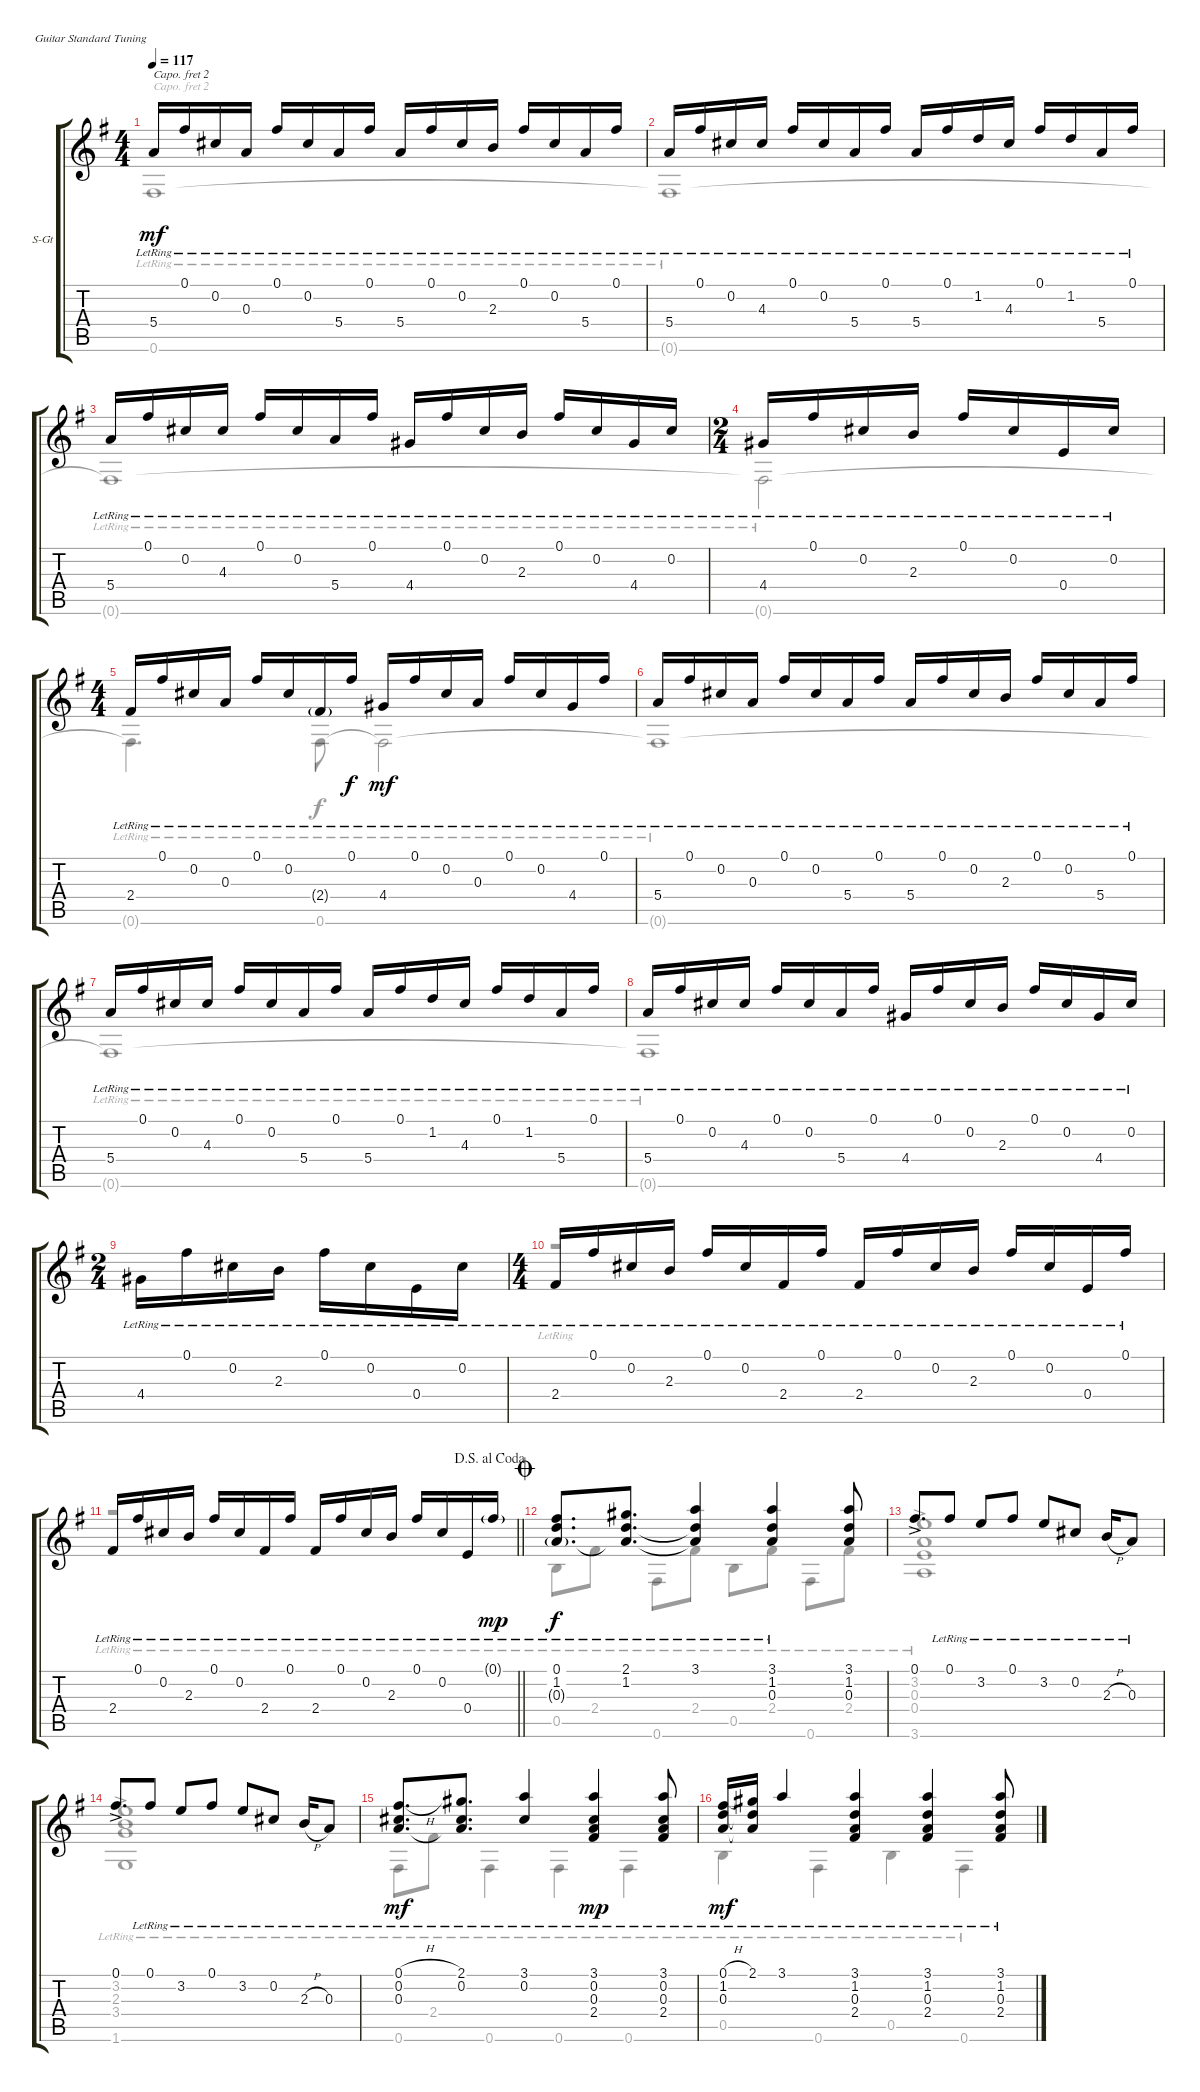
\bracketExtendMode groupsimilarinstruments
\firstSystemTrackNameOrientation horizontal
\otherSystemsTrackNameOrientation horizontal
\track ("Tommy Emmanuel" "S-Gt") {instrument acousticguitarsteel}
\staff {score tabs}
\capo 2
\tuning (E4 B3 G3 D3 A2 E2)
\voice
\ts (4 4)
\tempo 117
\clef g2
\ks g
5.4{lr}.16{dy mf} 0.1{lr}.16 0.2{lr}.16 0.3{lr}.16 0.1{lr}.16 0.2{lr}.16 5.4{lr}.16 0.1{lr}.16 5.4{lr}.16 0.1{lr}.16 0.2{lr}.16 2.3{lr}.16 0.1{lr}.16 0.2{lr}.16 5.4{lr}.16 0.1{lr}.16 |
5.4{lr}.16 0.1{lr}.16 0.2{lr}.16 4.3{lr}.16 0.1{lr}.16 0.2{lr}.16 5.4{lr}.16 0.1{lr}.16 5.4{lr}.16 0.1{lr}.16 1.2{lr}.16 4.3{lr}.16 0.1{lr}.16 1.2{lr}.16 5.4{lr}.16 0.1{lr}.16 |
5.4{lr}.16 0.1{lr}.16 0.2{lr}.16 4.3{lr}.16 0.1{lr}.16 0.2{lr}.16 5.4{lr}.16 0.1{lr}.16 4.4{lr}.16 0.1{lr}.16 0.2{lr}.16 2.3{lr}.16 0.1{lr}.16 0.2{lr}.16 4.4{lr}.16 0.2{lr}.16 |
\ts (2 4)
\beaming (8 2 2 2 2)
4.4{lr}.16 0.1{lr}.16 0.2{lr}.16 2.3{lr}.16 0.1{lr}.16 0.2{lr}.16 0.4{lr}.16 0.2{lr}.16 |
\ts (4 4)
\beaming (8 2 2 2 2)
2.4{lr}.16 0.1{lr}.16 0.2{lr}.16 0.3{lr}.16 0.1{lr}.16 0.2{lr}.16 2.4{g lr}.16 0.1{lr}.16{dy f} 4.4{lr}.16{dy mf} 0.1{lr}.16 0.2{lr}.16 0.3{lr}.16 0.1{lr}.16 0.2{lr}.16 4.4{lr}.16 0.1{lr}.16 |
5.4{lr}.16 0.1{lr}.16 0.2{lr}.16 0.3{lr}.16 0.1{lr}.16 0.2{lr}.16 5.4{lr}.16 0.1{lr}.16 5.4{lr}.16 0.1{lr}.16 0.2{lr}.16 2.3{lr}.16 0.1{lr}.16 0.2{lr}.16 5.4{lr}.16 0.1{lr}.16 |
5.4{lr}.16 0.1{lr}.16 0.2{lr}.16 4.3{lr}.16 0.1{lr}.16 0.2{lr}.16 5.4{lr}.16 0.1{lr}.16 5.4{lr}.16 0.1{lr}.16 1.2{lr}.16 4.3{lr}.16 0.1{lr}.16 1.2{lr}.16 5.4{lr}.16 0.1{lr}.16 |
5.4{lr}.16 0.1{lr}.16 0.2{lr}.16 4.3{lr}.16 0.1{lr}.16 0.2{lr}.16 5.4{lr}.16 0.1{lr}.16 4.4{lr}.16 0.1{lr}.16 0.2{lr}.16 2.3{lr}.16 0.1{lr}.16 0.2{lr}.16 4.4{lr}.16 0.2{lr}.16 |
\ts (2 4)
\beaming (8 2 2 2 2)
4.4{lr}.16 0.1{lr}.16 0.2{lr}.16 2.3{lr}.16 0.1{lr}.16 0.2{lr}.16 0.4{lr}.16 0.2{lr}.16 |
\ts (4 4)
\beaming (8 2 2 2 2)
2.4{lr}.16 0.1{lr}.16 0.2{lr}.16 2.3{lr}.16 0.1{lr}.16 0.2{lr}.16 2.4{lr}.16 0.1{lr}.16 2.4{lr}.16 0.1{lr}.16 0.2{lr}.16 2.3{lr}.16 0.1{lr}.16 0.2{lr}.16 0.4{lr}.16 0.1{lr}.16 |
\jump dalsegnoalcoda
\barLineRight lightlight
2.4{lr}.16 0.1{lr}.16 0.2{lr}.16 2.3{lr}.16 0.1{lr}.16 0.2{lr}.16 2.4{lr}.16 0.1{lr}.16 2.4{lr}.16 0.1{lr}.16 0.2{lr}.16 2.3{lr}.16 0.1{lr}.16 0.2{lr}.16 0.4{lr}.16 0.1{g lr}.16{dy mp} |
\jump coda
(0.1{lr} 1.2{lr} 0.3{g lr}).8{d dy f} (2.1{lr} 1.2{lr} 0.3{lr t}).8{d} (3.1{lr} 1.2{lr t} 0.3{lr t}).4 (3.1{lr} 1.2{lr} 0.3{lr}).4 (3.1 1.2 0.3).8 |
0.1{ac}.8{d} 0.1{lr}.8 3.2{lr}.8 0.1{lr}.8 3.2{lr}.8 0.2{lr}.8 2.3{h lr}.16 0.3{lr}.8 |
0.1{ac}.8{d} 0.1{lr}.8 3.2{lr}.8 0.1{lr}.8 3.2{lr}.8 0.2{lr}.8 2.3{h lr}.16 0.3{lr}.8 |
(0.1{h lr} 0.2{lr} 0.3{lr}).8{d dy mf} (2.1{lr} 0.2{lr} 0.3{lr t}).8{d} (3.1{lr} 0.2{lr}).4 (3.1{lr} 0.2{lr} 0.3{lr} 2.4{lr}).4{dy mp} (3.1{lr} 0.2{lr} 0.3{lr} 2.4{lr}).8 |
(0.1{h lr} 1.2{lr} 0.3{lr}).16{dy mf} (2.1{lr} 1.2{lr t} 0.3{lr t}).16 3.1{lr}.4 (3.1{lr} 1.2{lr} 0.3{lr} 2.4{lr}).4 (3.1{lr} 1.2{lr} 0.3{lr} 2.4{lr}).4 (3.1{lr} 1.2{lr} 0.3{lr} 2.4{lr}).8
\voice
\clef g2
\ottava regular
\simile none
\ks g
0.6{lr t}.1{dy mf} |
0.6{lr t}.1 |
0.6{lr t}.1 |
0.6{lr t}.2 |
0.6{lr t}.4{d} 0.6{lr}.8{dy f} 0.6{lr t}.2{dy mf} |
0.6{lr t}.1 |
0.6{lr t}.1 |
0.6{lr t}.1 |
|
r.1 |
\barLineRight lightlight
r.1 |
0.5{lr}.8{dy f} 2.4{lr}.8 0.6{lr}.8 2.4{lr}.8 0.5{lr}.8 2.4{lr}.8 0.6{lr}.8 2.4{lr}.8 |
(3.2{ac lr} 0.3{ac lr} 0.4{ac lr} 3.6{ac lr}).1 |
(3.2{ac lr} 2.3{ac lr} 3.4{ac lr} 1.6{ac lr}).1 |
0.6{lr}.8{dy mf} 2.4{lr}.8 0.6{lr}.4 0.6{lr}.4 0.6{lr}.4 |
0.5{lr}.4 0.6{lr}.4 0.5{lr}.4 0.6{lr}.4
